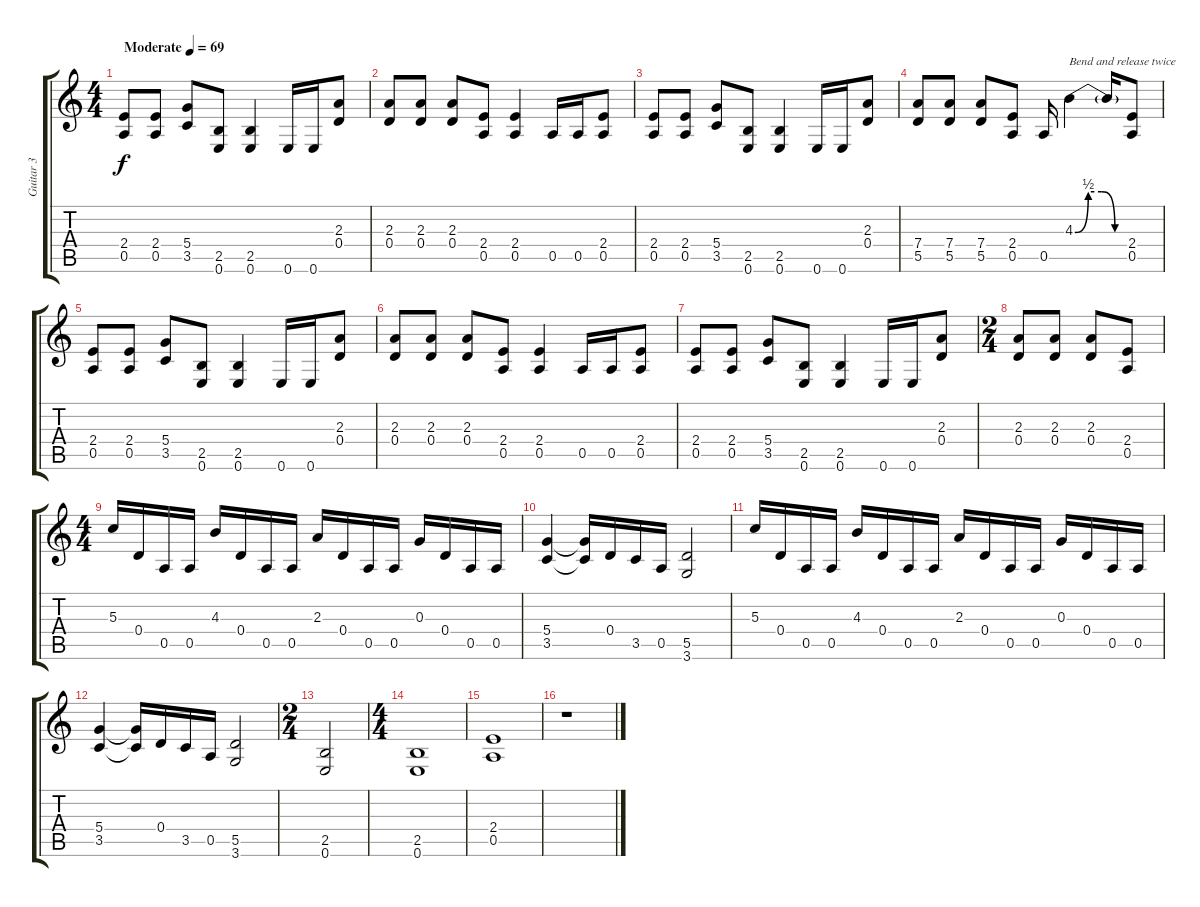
\track ("Guitar 3" "Guitar 3") {instrument distortionguitar}
\staff {score tabs}
\tuning (E4 B3 G3 D3 A2 E2) {hide}
\ts (4 4)
\tempo (69 "Moderate")
\clef g2
\ks c
(2.4 0.5).8{dy f instrument distortionguitar} (2.4 0.5).8 (5.4 3.5).8 (2.5 0.6).8 (2.5 0.6).4 0.6.16 0.6.16 (2.3 0.4).8 |
(2.3 0.4).8 (2.3 0.4).8 (2.3 0.4).8 (2.4 0.5).8 (2.4 0.5).4 0.5.16 0.5.16 (2.4 0.5).8 |
(2.4 0.5).8 (2.4 0.5).8 (5.4 3.5).8 (2.5 0.6).8 (2.5 0.6).4 0.6.16 0.6.16 (2.3 0.4).8 |
(7.4 5.5).8 (7.4 5.5).8 (7.4 5.5).8 (2.4 0.5).8 0.5.16 4.3{be (custom 0 0 15 2 30 2 45 0 60 0)}.4{txt "Bend and release twice"} 4.3{t}.16 (2.4 0.5).8 |
(2.4 0.5).8 (2.4 0.5).8 (5.4 3.5).8 (2.5 0.6).8 (2.5 0.6).4 0.6.16 0.6.16 (2.3 0.4).8 |
(2.3 0.4).8 (2.3 0.4).8 (2.3 0.4).8 (2.4 0.5).8 (2.4 0.5).4 0.5.16 0.5.16 (2.4 0.5).8 |
(2.4 0.5).8 (2.4 0.5).8 (5.4 3.5).8 (2.5 0.6).8 (2.5 0.6).4 0.6.16 0.6.16 (2.3 0.4).8 |
\ts (2 4)
(2.3 0.4).8 (2.3 0.4).8 (2.3 0.4).8 (2.4 0.5).8 |
\ts (4 4)
5.3.16 0.4.16 0.5.16 0.5.16 4.3.16 0.4.16 0.5.16 0.5.16 2.3.16 0.4.16 0.5.16 0.5.16 0.3.16 0.4.16 0.5.16 0.5.16 |
(5.4 3.5).4 (5.4{t} 3.5{t}).16 0.4.16 3.5.16 0.5.16 (5.5 3.6).2 |
5.3.16 0.4.16 0.5.16 0.5.16 4.3.16 0.4.16 0.5.16 0.5.16 2.3.16 0.4.16 0.5.16 0.5.16 0.3.16 0.4.16 0.5.16 0.5.16 |
(5.4 3.5).4 (5.4{t} 3.5{t}).16 0.4.16 3.5.16 0.5.16 (5.5 3.6).2 |
\ts (2 4)
(2.5 0.6).2 |
\ts (4 4)
(2.5 0.6).1 |
(2.4 0.5).1 |
r.1
